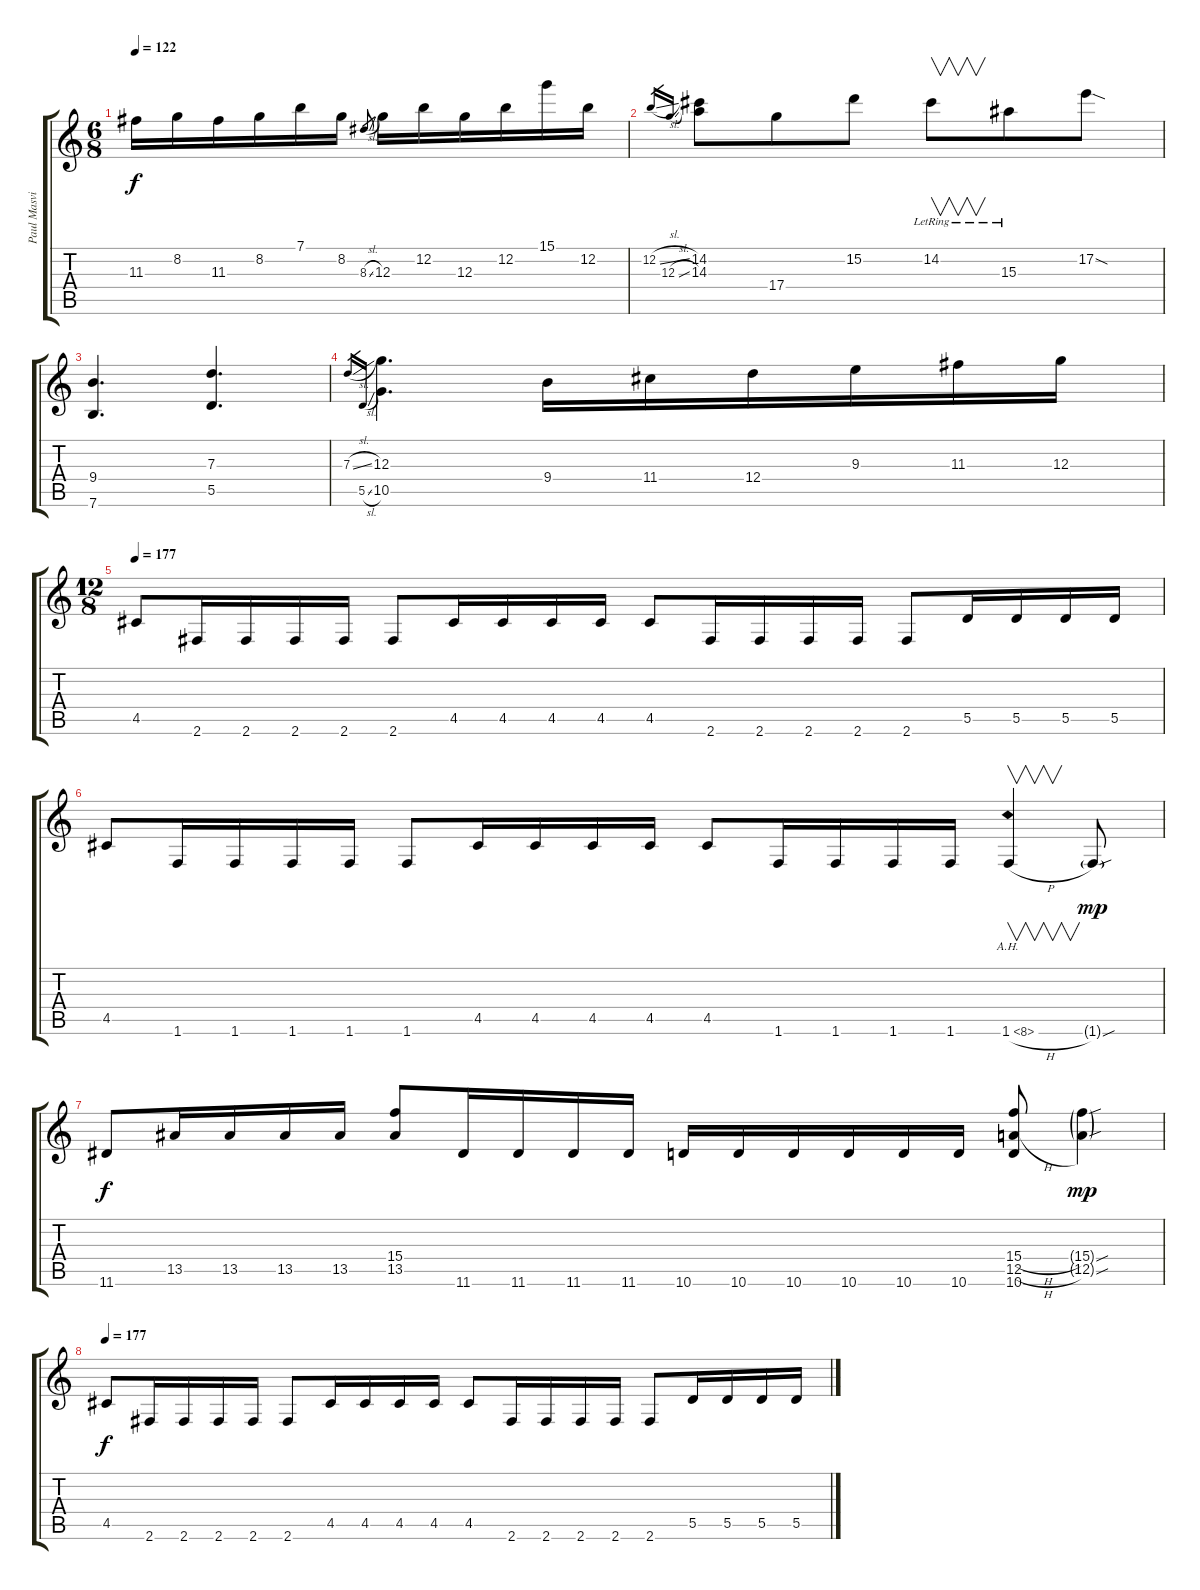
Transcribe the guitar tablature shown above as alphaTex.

\track ("Paul Masvidal" "Paul Masvi") {instrument distortionguitar}
\staff {score tabs}
\tuning (E4 B3 G3 D3 A2 E2) {hide}
\ts (6 8)
\tempo 122
\clef g2
\ks c
11.3.16{dy f} 8.2.16 11.3.16 8.2.16 7.1.16 8.2.16 8.3{sl}.8{gr} 12.3.16 12.2.16 12.3.16 12.2.16 15.1.16 12.2.16 |
12.2{sl}.16{gr} 12.3{sl}.16{gr} (14.2 14.3).8 17.4.8 15.2.8 14.2{lr}.8{v} 15.3{lr}.8 17.2{sod}.8 |
(9.4 7.6).4{d} (7.3 5.5).4{d} |
7.3{sl}.16{gr} 5.5{sl}.16{gr} (12.3 10.5).4{d} 9.4.16 11.4.16 12.4.16 9.3.16 11.3.16 12.3.16 |
\ts (12 8)
\tempo 177
4.5.8 2.6.16 2.6.16 2.6.16 2.6.16 2.6.8 4.5.16 4.5.16 4.5.16 4.5.16 4.5.8 2.6.16 2.6.16 2.6.16 2.6.16 2.6.8 5.5.16 5.5.16 5.5.16 5.5.16 |
4.5.8 1.6.16 1.6.16 1.6.16 1.6.16 1.6.8 4.5.16 4.5.16 4.5.16 4.5.16 4.5.8 1.6.16 1.6.16 1.6.16 1.6.16 1.6{ah 7 h}.4{v} 1.6{sou g}.8{dy mp} |
11.6.8{dy f} 13.5.16 13.5.16 13.5.16 13.5.16 (15.4 13.5).8 11.6.16 11.6.16 11.6.16 11.6.16 10.6.16 10.6.16 10.6.16 10.6.16 10.6.16 10.6.16 (15.4{h} 12.5{h} 10.6).8 (15.4{sou g} 12.5{sou g}).4{dy mp} |
\tempo 177
4.5.8{dy f} 2.6.16 2.6.16 2.6.16 2.6.16 2.6.8 4.5.16 4.5.16 4.5.16 4.5.16 4.5.8 2.6.16 2.6.16 2.6.16 2.6.16 2.6.8 5.5.16 5.5.16 5.5.16 5.5.16
